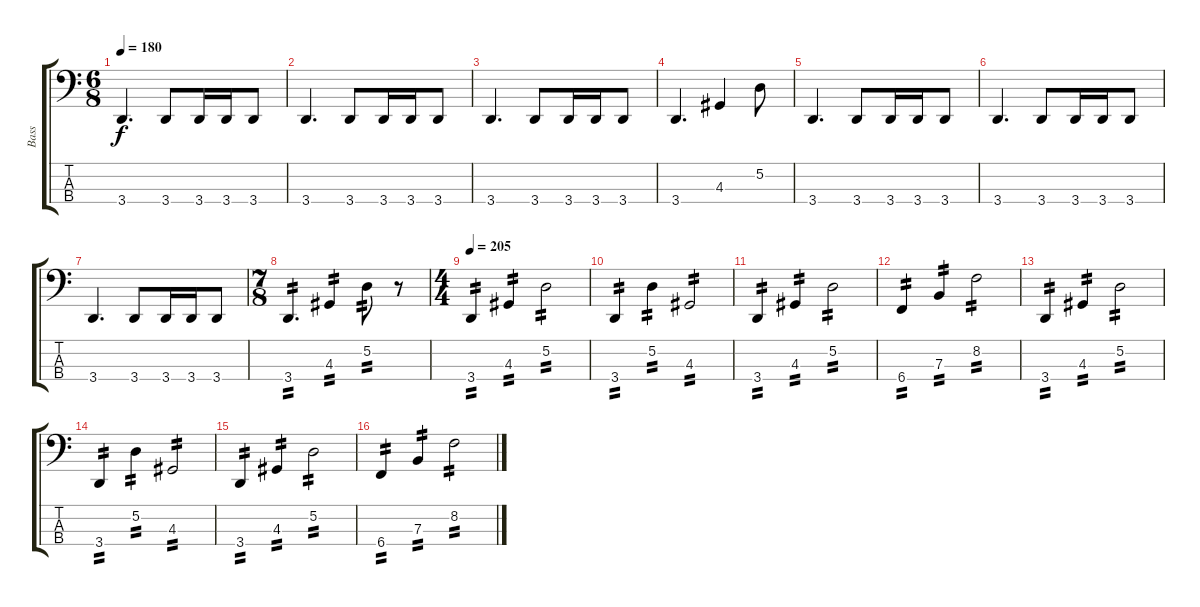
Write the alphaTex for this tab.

\track ("Bass" "Bass") {instrument electricbasspick}
\staff {score tabs}
\tuning (D2 A1 E1 B0) {hide}
\ts (6 8)
\tempo 180
\clef f4
\ks c
3.4.4{d dy f} 3.4.8 3.4.16 3.4.16 3.4.8 |
3.4.4{d} 3.4.8 3.4.16 3.4.16 3.4.8 |
3.4.4{d} 3.4.8 3.4.16 3.4.16 3.4.8 |
3.4.4{d} 4.3.4 5.2.8 |
3.4.4{d} 3.4.8 3.4.16 3.4.16 3.4.8 |
3.4.4{d} 3.4.8 3.4.16 3.4.16 3.4.8 |
3.4.4{d} 3.4.8 3.4.16 3.4.16 3.4.8 |
\ts (7 8)
3.4.4{d tp 2} 4.3.4{tp 2} 5.2.8{tp 2} r.8 |
\ts (4 4)
\tempo 205
3.4.4{tp 2} 4.3.4{tp 2} 5.2.2{tp 2} |
3.4.4{tp 2} 5.2.4{tp 2} 4.3.2{tp 2} |
3.4.4{tp 2} 4.3.4{tp 2} 5.2.2{tp 2} |
6.4.4{tp 2} 7.3.4{tp 2} 8.2.2{tp 2} |
3.4.4{tp 2} 4.3.4{tp 2} 5.2.2{tp 2} |
3.4.4{tp 2} 5.2.4{tp 2} 4.3.2{tp 2} |
3.4.4{tp 2} 4.3.4{tp 2} 5.2.2{tp 2} |
6.4.4{tp 2} 7.3.4{tp 2} 8.2.2{tp 2}
